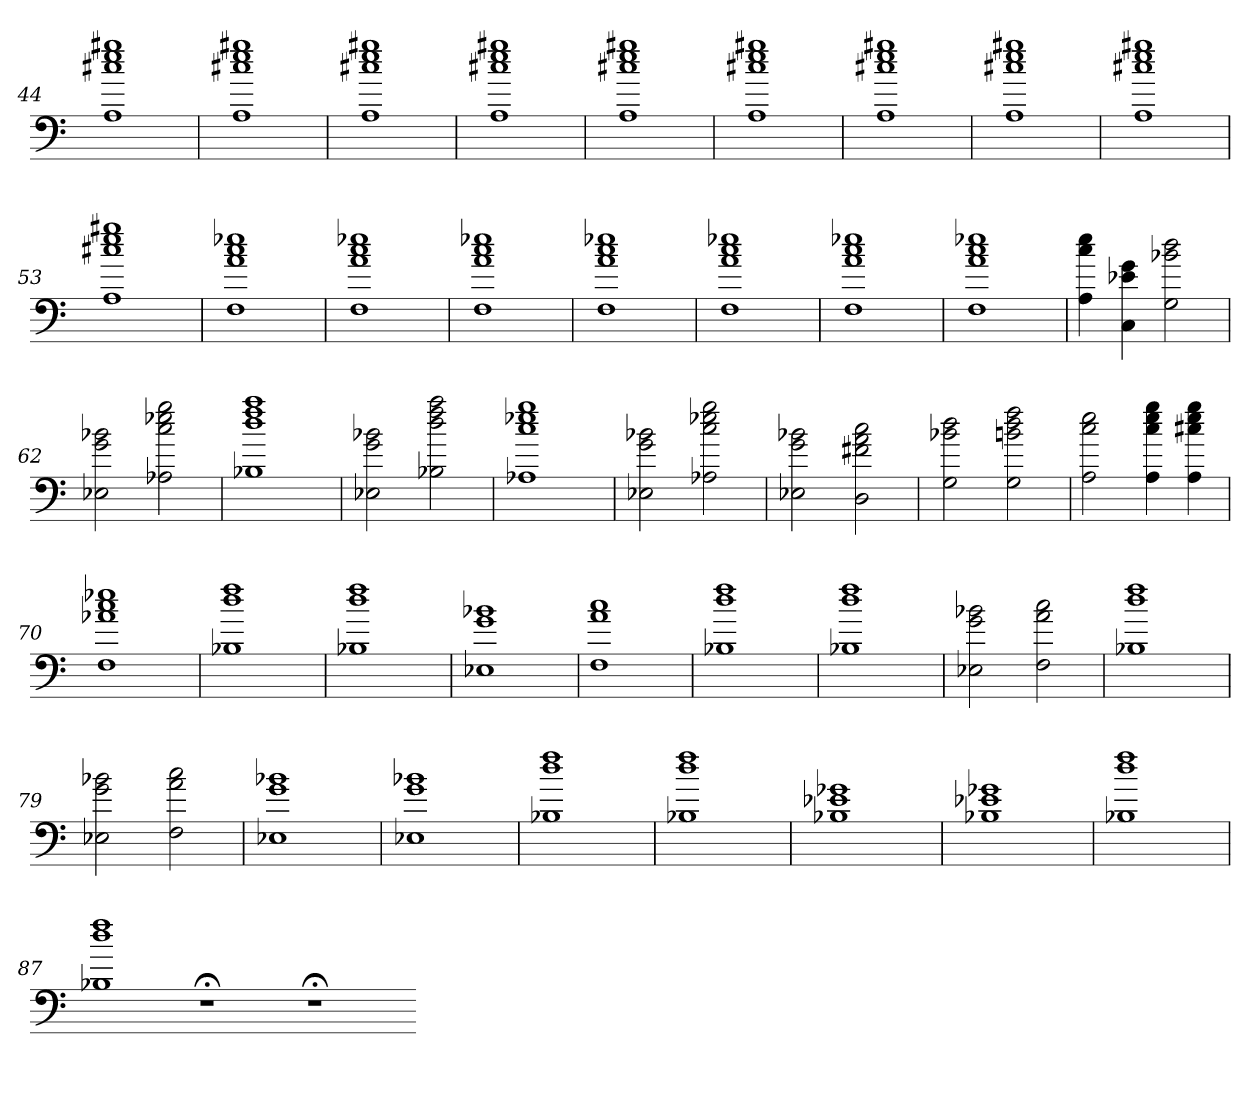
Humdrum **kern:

**kern
*part1
*staff1
=44
1A 1cc#X 1ee 1gg#X
=45
1A 1cc#X 1ee 1gg#X
=46
1A 1cc#X 1ee 1gg#X
=47
1A 1cc#X 1ee 1gg#X
=48
1A 1cc#X 1ee 1gg#X
=49
1A 1cc#X 1ee 1gg#X
=50
1A 1cc#X 1ee 1gg#X
=51
1A 1cc#X 1ee 1gg#X
=52
1A 1cc#X 1ee 1gg#X
=53
1A 1cc#X 1ee 1gg#X
=54
1F 1a 1cc 1ee-X
=55
1F 1a 1cc 1ee-X
=56
1F 1a 1cc 1ee-X
=57
1F 1a 1cc 1ee-X
=58
1F 1a 1cc 1ee-X
=59
1F 1a 1cc 1ee-X
=60
1F 1a 1cc 1ee-X
=61
4A 4cc 4ee
4C 4e-X 4g
2G 2b-X 2dd
=62
2E-X 2g 2b-X
2A-X 2cc 2ee-X 2gg
=63
1B-X 1dd 1ff 1aa
=64
2E-X 2g 2b-X
2B-X 2dd 2ff 2aa
=65
1A-X 1cc 1ee-X 1gg
=66
2E-X 2g 2b-X
2A-X 2cc 2ee-X 2gg
=67
2E-X 2g 2b-X
2D 2f#X 2a 2cc
=68
2G 2b-X 2dd
2G 2bn 2dd 2ff
=69
2A 2cc 2ee
4A 4cc 4ee 4gg
4A 4cc#X 4ee 4gg
=70
1F 1a-X 1cc 1ee-X
=71
1B-X 1dd 1ff
=72
1B-X 1dd 1ff
=73
1E-X 1g 1b-X
=74
1F 1a 1cc
=75
1B-X 1dd 1ff
=76
1B-X 1dd 1ff
=77
2E-X 2g 2b-X
2F 2a 2cc
=78
1B-X 1dd 1ff
=79
2E-X 2g 2b-X
2F 2a 2cc
=80
1E-X 1g 1b-X
=81
1E-X 1g 1b-X
=82
1B-X 1dd 1ff
=83
1B-X 1dd 1ff
=84
1B-X 1e-X 1g-X
=85
1B-X 1e-X 1g-X
=86
1B-X 1dd 1ff
=87
1B-X 1dd 1ff
1r;<
1r;<
=-
*-
